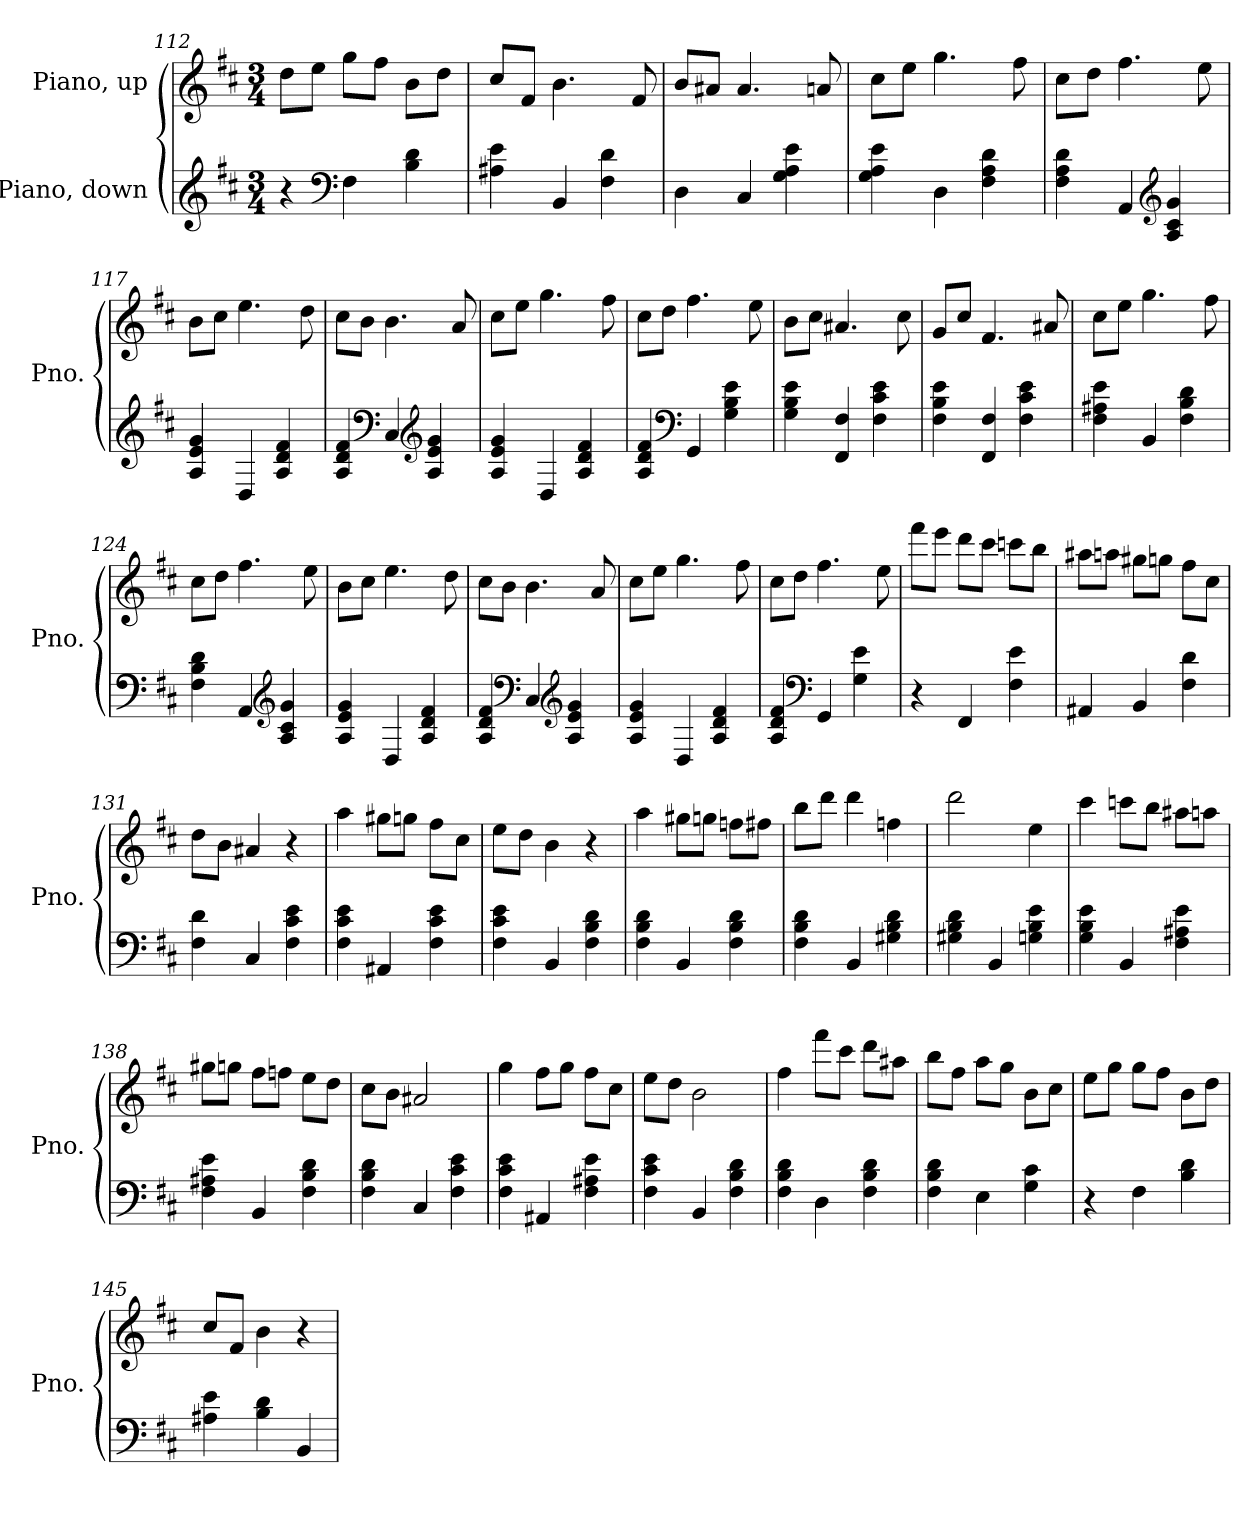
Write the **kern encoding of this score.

**kern	**kern
*part2	*part1
*staff2	*staff1
*I"Piano, down	*I"Piano, up
*I'Pno.	*I'Pno.
*clefG2	*clefG2
*k[f#c#]	*k[f#c#]
*M3/4	*M3/4
=112	=112
4r	8dd\L
.	8ee\J
*clefF4	*
4F#\	8gg\L
.	8ff#\J
4B\ 4d\	8b\L
.	8dd\J
!!LO:LB:g=z
=113	=113
4A#X\ 4e\	8cc#/L
.	8f#/J
4BB/	4.b\
4F#\ 4d\	.
.	8f#/
=114	=114
4D\	8b/L
.	8a#X/J
4C#/	4.a#/
4G\ 4A\ 4e\	.
.	8an/
=115	=115
4G\ 4A\ 4e\	8cc#\L
.	8ee\J
4D\	4.gg\
4F#\ 4A\ 4d\	.
.	8ff#\
=116	=116
4F#\ 4A\ 4d\	8cc#\L
.	8dd\J
4AA/	4.ff#\
*clefG2	*
4A/ 4c#/ 4g/	.
.	8ee\
=117	=117
4A/ 4e/ 4g/	8b\L
.	8cc#\J
4D/	4.ee\
4A/ 4d/ 4f#/	.
.	8dd\
=118	=118
4A/ 4d/ 4f#/	8cc#\L
.	8b\J
*clefF4	*
4C#/	4.b\
*clefG2	*
4A/ 4e/ 4g/	.
.	8a/
!!LO:LB:g=z
=119	=119
4A/ 4e/ 4g/	8cc#\L
.	8ee\J
4D/	4.gg\
4A/ 4d/ 4f#/	.
.	8ff#\
=120	=120
4A/ 4d/ 4f#/	8cc#\L
.	8dd\J
*clefF4	*
4GG/	4.ff#\
4G\ 4B\ 4e\	.
.	8ee\
=121	=121
4G\ 4B\ 4e\	8b\L
.	8cc#\J
4FF#/ 4F#/	4.a#X/
4F#\ 4c#\ 4e\	.
.	8cc#\
=122	=122
4F#\ 4B\ 4e\	8g/L
.	8cc#/J
4FF#/ 4F#/	4.f#/
4F#\ 4c#\ 4e\	.
.	8a#X/
=123	=123
4F#\ 4A#X\ 4e\	8cc#\L
.	8ee\J
4BB/	4.gg\
4F#\ 4B\ 4d\	.
.	8ff#\
=124	=124
4F#\ 4B\ 4d\	8cc#\L
.	8dd\J
4AA/	4.ff#\
*clefG2	*
4A/ 4c#/ 4g/	.
.	8ee\
=125	=125
4A/ 4e/ 4g/	8b\L
.	8cc#\J
4D/	4.ee\
4A/ 4d/ 4f#/	.
.	8dd\
!!LO:LB:g=z
=126	=126
4A/ 4d/ 4f#/	8cc#\L
.	8b\J
*clefF4	*
4C#/	4.b\
*clefG2	*
4A/ 4e/ 4g/	.
.	8a/
=127	=127
4A/ 4e/ 4g/	8cc#\L
.	8ee\J
4D/	4.gg\
4A/ 4d/ 4f#/	.
.	8ff#\
=128	=128
4A/ 4d/ 4f#/	8cc#\L
.	8dd\J
*clefF4	*
4GG/	4.ff#\
4G\ 4e\	.
.	8ee\
=129	=129
4r	8fff#\L
.	8eee\J
4FF#/	8ddd\L
.	8ccc#\J
4F#\ 4e\	8cccn\L
.	8bb\J
=130	=130
4AA#X/	8aa#X\L
.	8aan\J
4BB/	8gg#X\L
.	8ggn\J
4F#\ 4d\	8ff#\L
.	8cc#\J
!!LO:LB:g=z
=131	=131
4F#\ 4d\	8dd\L
.	8b\J
4C#/	4a#X/
4F#\ 4c#\ 4e\	4r
=132	=132
4F#\ 4c#\ 4e\	4aa\
4AA#X/	8gg#X\L
.	8ggn\J
4F#\ 4c#\ 4e\	8ff#\L
.	8cc#\J
=133	=133
4F#\ 4c#\ 4e\	8ee\L
.	8dd\J
4BB/	4b\
4F#\ 4B\ 4d\	4r
=134	=134
4F#\ 4B\ 4d\	4aa\
4BB/	8gg#X\L
.	8ggn\J
4F#\ 4B\ 4d\	8ffn\L
.	8ff#X\J
=135	=135
4F#\ 4B\ 4d\	8bb\L
.	8ddd\J
4BB/	4ddd\
4G#X\ 4B\ 4d\	4ffn\
=136	=136
4G#X\ 4B\ 4d\	2ddd\
4BB/	.
4Gn\ 4B\ 4e\	4ee\
!!LO:LB:g=z
=137	=137
4G\ 4B\ 4e\	4ccc#\
4BB/	8cccn\L
.	8bb\J
4F#\ 4A#X\ 4e\	8aa#X\L
.	8aan\J
=138	=138
4F#\ 4A#X\ 4e\	8gg#X\L
.	8ggn\J
4BB/	8ff#\L
.	8ffn\J
4F#\ 4B\ 4d\	8ee\L
.	8dd\J
=139	=139
4F#\ 4B\ 4d\	8cc#\L
.	8b\J
4C#/	2a#X/
4F#\ 4c#\ 4e\	.
=140	=140
4F#\ 4c#\ 4e\	4gg\
4AA#X/	8ff#\L
.	8gg\J
4F#\ 4A#X\ 4e\	8ff#\L
.	8cc#\J
=141	=141
4F#\ 4c#\ 4e\	8ee\L
.	8dd\J
4BB/	2b\
4F#\ 4B\ 4d\	.
=142	=142
4F#\ 4B\ 4d\	4ff#\
4D\	8fff#\L
.	8ccc#\J
4F#\ 4B\ 4d\	8ddd\L
.	8aa#X\J
!!LO:PB:g=z
=143	=143
4F#\ 4B\ 4d\	8bb\L
.	8ff#\J
4E\	8aa\L
.	8gg\J
4G\ 4c#\	8b\L
.	8cc#\J
=144	=144
4r	8ee\L
.	8gg\J
4F#\	8gg\L
.	8ff#\J
4B\ 4d\	8b\L
.	8dd\J
=145	=145
4A#X\ 4e\	8cc#/L
.	8f#/J
4B\ 4d\	4b\
4BB/	4r
=	=
*-	*-
